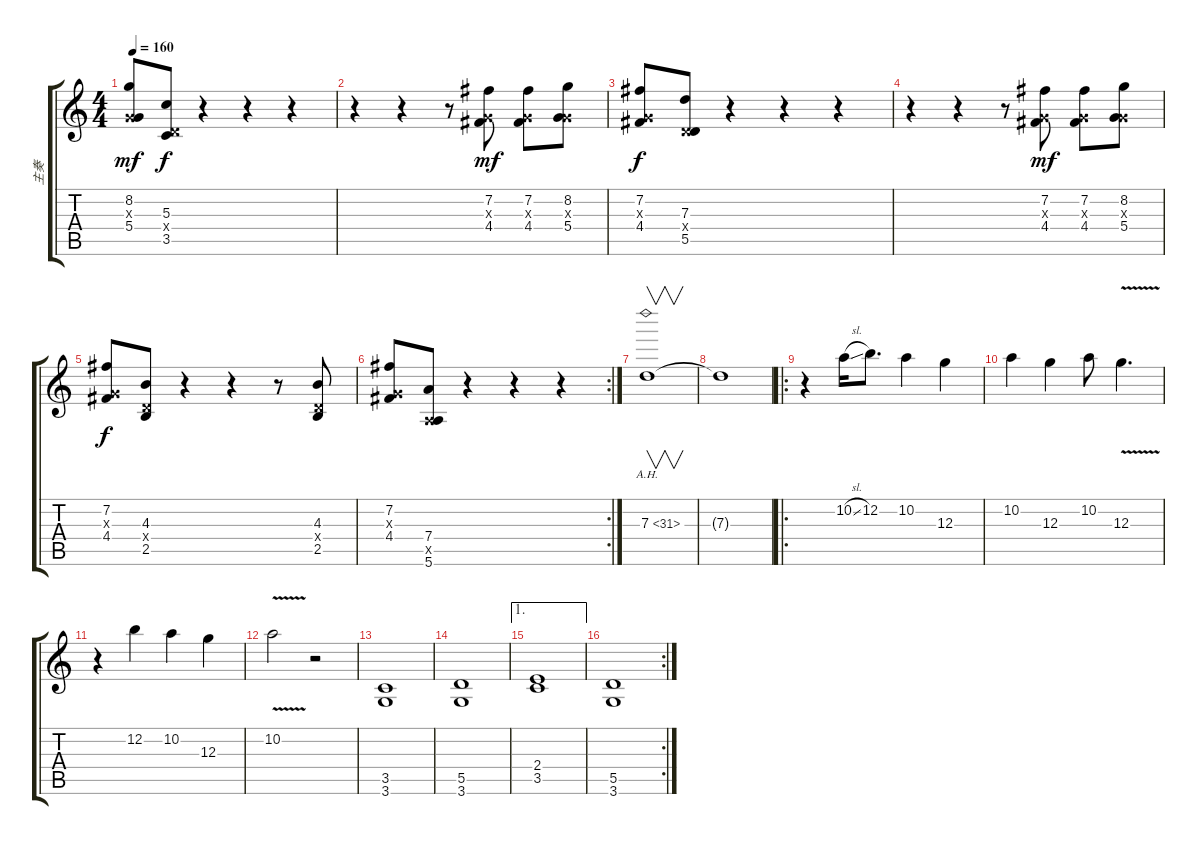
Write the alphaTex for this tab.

\track ("主奏" "主奏") {instrument overdrivenguitar}
\staff {score tabs}
\tuning (E4 B3 G3 D3 A2 E2) {hide}
\ts (4 4)
\tempo 160
\clef g2
\ks c
(8.2 0.3{x} 5.4).8{dy mf} (5.3 0.4{x} 3.5).8{dy f} r.4 r.4 r.4 |
r.4 r.4 r.8 (7.2 0.3{x} 4.4).8{dy mf} (7.2 0.3{x} 4.4).8 (8.2 0.3{x} 5.4).8 |
(7.2 0.3{x} 4.4).8{dy f} (7.3 0.4{x} 5.5).8 r.4 r.4 r.4 |
r.4 r.4 r.8 (7.2 0.3{x} 4.4).8{dy mf} (7.2 0.3{x} 4.4).8 (8.2 0.3{x} 5.4).8 |
(7.2 0.3{x} 4.4).8{dy f} (4.3 0.4{x} 2.5).8 r.4 r.4 r.8 (4.3 0.4{x} 2.5).8 |
\rc 2
(7.2 0.3{x} 4.4).8 (7.4 0.5{x} 5.6).8 r.4 r.4 r.4 |
7.3{ah 24}.1{v} |
7.3{t}.1 |
\ro
r.4 10.2{sl}.16 12.2.8{d} 10.2.4 12.3.4 |
10.2.4 12.3.4 10.2.8 12.3{v}.4{d} |
r.4 12.2.4 10.2.4 12.3.4 |
10.2{v}.2 r.2 |
(3.5 3.6).1 |
(5.5 3.6).1 |
\ae 1
(2.4 3.5).1 |
\rc 2
(5.5 3.6).1
